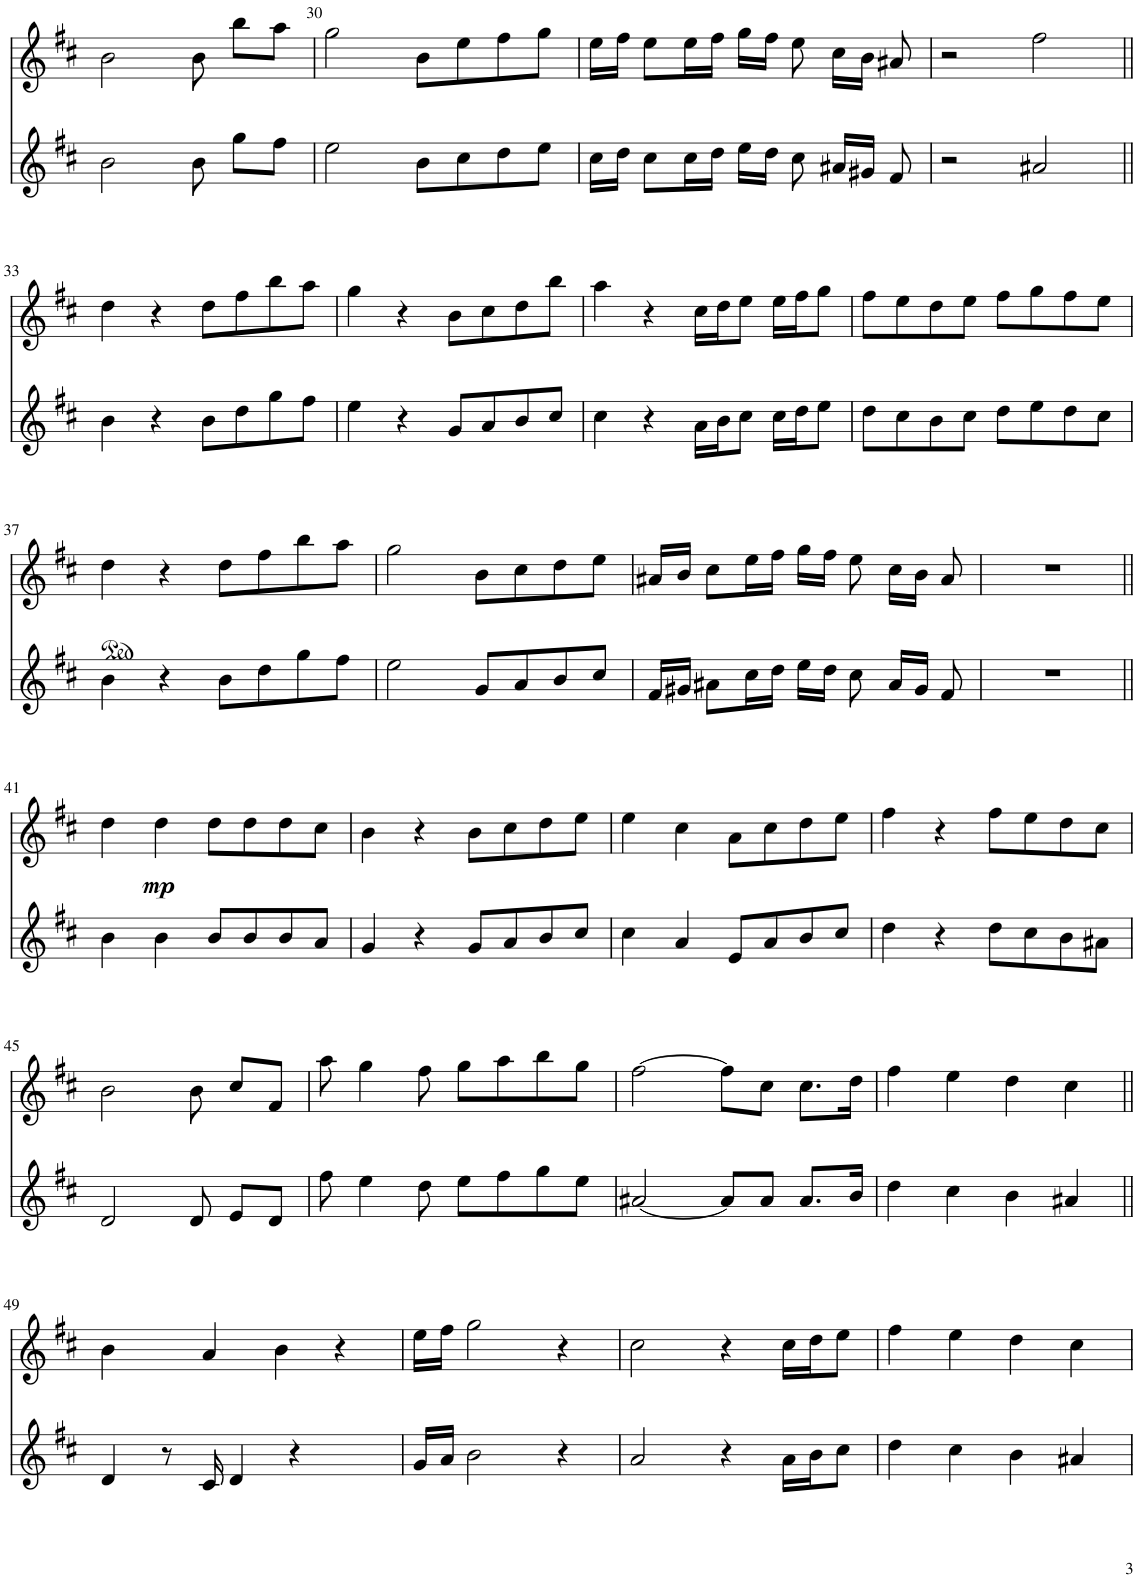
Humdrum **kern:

**kern	**kern	**dynam
*part2	*part1	*part1
*staff2	*staff1	*staff1
*I"Voice	*I"Voice	*
*I'V	*I'V	*
!!LO:PB:g=z
*clefG2	*clefG2	*
*k[f#c#]	*k[f#c#]	*
*M4/4	*M4/4	*
=29X1	=29X1	=29X1
2b\	2b\	.
8b\	8b\	.
8gg\L	8bb\L	.
8ff#\J	8aa\J	.
=30	=30	=30
2ee\	2gg\	.
8b\L	8b\L	.
8cc#\	8ee\	.
8dd\	8ff#\	.
8ee\J	8gg\J	.
=31	=31	=31
16cc#\LL	16ee\LL	.
16dd\JJ	16ff#\JJ	.
8cc#\L	8ee\L	.
16cc#\L	16ee\L	.
16dd\JJ	16ff#\JJ	.
16ee\LL	16gg\LL	.
16dd\JJ	16ff#\JJ	.
8cc#\	8ee\	.
16a#X/LL	16cc#\LL	.
16g#X/JJ	16b\JJ	.
8f#/	8a#X/	.
=32	=32	=32
2r	2r	.
2a#X/	2ff#\	.
!!LO:LB:g=z
=33||	=33||	=33||
4b\	4dd\	.
4r	4r	.
8b\L	8dd\L	.
8dd\	8ff#\	.
8gg\	8bb\	.
8ff#\J	8aa\J	.
=34	=34	=34
4ee\	4gg\	.
4r	4r	.
8g/L	8b\L	.
8a/	8cc#\	.
8b/	8dd\	.
8cc#/J	8bb\J	.
=35	=35	=35
4cc#\	4aa\	.
4r	4r	.
16a\LL	16cc#\LL	.
16b\J	16dd\J	.
8cc#\J	8ee\J	.
16cc#\LL	16ee\LL	.
16dd\J	16ff#\J	.
8ee\J	8gg\J	.
=36	=36	=36
8dd\L	8ff#\L	.
8cc#\	8ee\	.
8b\	8dd\	.
8cc#\J	8ee\J	.
8dd\L	8ff#\L	.
8ee\	8gg\	.
8dd\	8ff#\	.
8cc#\J	8ee\J	.
!!LO:LB:g=z
=37	=37	=37
4b\	4dd\	.
4r	4r	.
8b\L	8dd\L	.
8dd\	8ff#\	.
8gg\	8bb\	.
8ff#\J	8aa\J	.
=38	=38	=38
2ee\	2gg\	.
8g/L	8b\L	.
8a/	8cc#\	.
8b/	8dd\	.
8cc#/J	8ee\J	.
=39	=39	=39
16f#/LL	16a#X/LL	.
16g#X/JJ	16b/JJ	.
8a#X\L	8cc#\L	.
16cc#\L	16ee\L	.
16dd\JJ	16ff#\JJ	.
16ee\LL	16gg\LL	.
16dd\JJ	16ff#\JJ	.
8cc#\	8ee\	.
16a#/LL	16cc#\LL	.
16g#/JJ	16b\JJ	.
8f#/	8a#/	.
=40	=40	=40
1r	1r	.
!!LO:LB:g=z
=41||	=41||	=41||
4b\	4dd\	.
!	!	!LO:DY:b
4b\	4dd\	mp
8b/L	8dd\L	.
8b/	8dd\	.
8b/	8dd\	.
8a/J	8cc#\J	.
=42	=42	=42
4g/	4b\	.
4r	4r	.
8g/L	8b\L	.
8a/	8cc#\	.
8b/	8dd\	.
8cc#/J	8ee\J	.
=43	=43	=43
4cc#\	4ee\	.
4a/	4cc#\	.
8e/L	8a\L	.
8a/	8cc#\	.
8b/	8dd\	.
8cc#/J	8ee\J	.
=44	=44	=44
4dd\	4ff#\	.
4r	4r	.
8dd\L	8ff#\L	.
8cc#\	8ee\	.
8b\	8dd\	.
8a#X\J	8cc#\J	.
!!LO:LB:g=z
=45	=45	=45
2d/	2b\	.
8d/	8b\	.
8e/L	8cc#/L	.
8d/J	8f#/J	.
=46	=46	=46
8ff#\	8aa\	.
4ee\	4gg\	.
8dd\	8ff#\	.
8ee\L	8gg\L	.
8ff#\	8aa\	.
8gg\	8bb\	.
8ee\J	8gg\J	.
=47	=47	=47
[<2a#X/	[>2ff#\	.
8a#/L]	8ff#\L]	.
8a#/J	8cc#\J	.
8.a#/L	8.cc#\L	.
16b/Jk	16dd\Jk	.
=48	=48	=48
4dd\	4ff#\	.
4cc#\	4ee\	.
4b\	4dd\	.
4a#X/	4cc#\	.
!!LO:LB:g=z
=49||	=49||	=49||
4d/	4b\	.
8r	8ryy	.
16c#/	4a/	.
4d/	.	.
.	4b\	.
4r	.	.
.	8r	.
16ryy	.	.
=50	=50	=50
16g/LL	16ee\LL	.
8ryy	8r	.
16a/JJ	16ff#\JJ	.
2b\	2gg\	.
4r	4r	.
=51	=51	=51
2a/	2cc#\	.
4r	4r	.
16a\LL	16cc#\LL	.
16b\J	16dd\J	.
8cc#\J	8ee\J	.
=52	=52	=52
4dd\	4ff#\	.
4cc#\	4ee\	.
4b\	4dd\	.
4a#X/	4cc#\	.
=	=	=
*-	*-	*-
